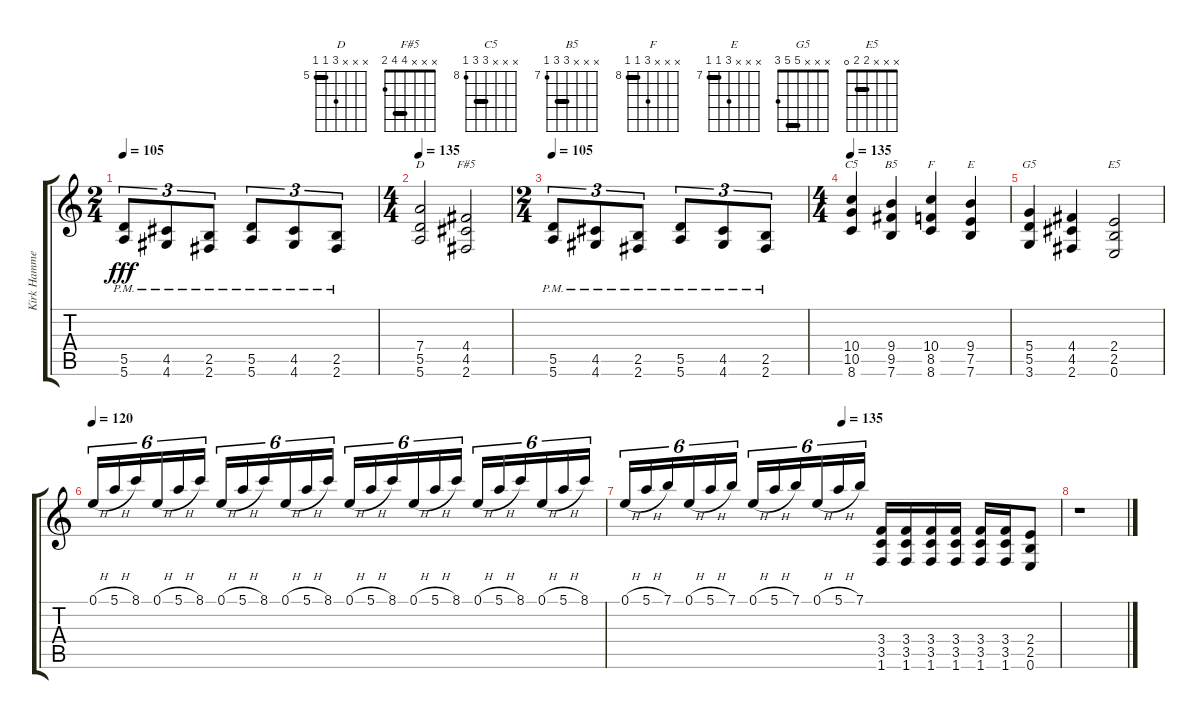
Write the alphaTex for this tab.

\track ("Kirk Hammet" "Kirk Hamme") {instrument distortionguitar}
\staff {score tabs}
\tuning (E4 B3 G3 D3 A2 E2) {hide}
\chord ("D" x x x 7 5 5) {firstfret 5 barre 5}
\chord ("F#5" x x x 4 4 2) {barre 4}
\chord ("C5" x x x 10 10 8) {firstfret 8 barre 10}
\chord ("B5" x x x 9 9 7) {firstfret 7 barre 9}
\chord ("F" x x x 10 8 8) {firstfret 8 barre 8}
\chord ("E" x x x 9 7 7) {firstfret 7 barre 7}
\chord ("G5" x x x 5 5 3) {barre 5}
\chord ("E5" x x x 2 2 0) {barre 2}
\ts (2 4)
\tempo 105
\clef g2
\ks aminor
(5.5{pm} 5.6{pm}).8{tu (3 2) dy fff} (4.5{pm} 4.6{pm}).8{tu (3 2)} (2.5{pm} 2.6{pm}).8{tu (3 2)} (5.5{pm} 5.6{pm}).8{tu (3 2)} (4.5{pm} 4.6{pm}).8{tu (3 2)} (2.5{pm} 2.6{pm}).8{tu (3 2)} |
\ts (4 4)
\tempo 135
(7.4 5.5 5.6).2{ch "D"} (4.4 4.5 2.6).2{ch "F#5"} |
\ts (2 4)
\tempo 105
(5.5{pm} 5.6{pm}).8{tu (3 2)} (4.5{pm} 4.6{pm}).8{tu (3 2)} (2.5{pm} 2.6{pm}).8{tu (3 2)} (5.5{pm} 5.6{pm}).8{tu (3 2)} (4.5{pm} 4.6{pm}).8{tu (3 2)} (2.5{pm} 2.6{pm}).8{tu (3 2)} |
\ts (4 4)
\tempo 135
(10.4 10.5 8.6).4{ch "C5"} (9.4 9.5 7.6).4{ch "B5"} (10.4 8.5 8.6).4{ch "F"} (9.4 7.5 7.6).4{ch "E"} |
(5.4 5.5 3.6).4{ch "G5"} (4.4 4.5 2.6).4 (2.4 2.5 0.6).2{ch "E5"} |
\tempo 120
0.1{h}.16{tu (6 4) beam Up} 5.1{h}.16{tu (6 4) beam Up} 8.1.16{tu (6 4) beam Up} 0.1{h}.16{tu (6 4) beam Up} 5.1{h}.16{tu (6 4) beam Up} 8.1.16{tu (6 4) beam Up} 0.1{h}.16{tu (6 4) beam Up} 5.1{h}.16{tu (6 4) beam Up} 8.1.16{tu (6 4) beam Up} 0.1{h}.16{tu (6 4) beam Up} 5.1{h}.16{tu (6 4) beam Up} 8.1.16{tu (6 4) beam Up} 0.1{h}.16{tu (6 4) beam Up} 5.1{h}.16{tu (6 4) beam Up} 8.1.16{tu (6 4) beam Up} 0.1{h}.16{tu (6 4) beam Up} 5.1{h}.16{tu (6 4) beam Up} 8.1.16{tu (6 4) beam Up} 0.1{h}.16{tu (6 4) beam Up} 5.1{h}.16{tu (6 4) beam Up} 8.1.16{tu (6 4) beam Up} 0.1{h}.16{tu (6 4) beam Up} 5.1{h}.16{tu (6 4) beam Up} 8.1.16{tu (6 4) beam Up} |
\tempo (135 0.5)
0.1{h}.16{tu (6 4) beam Up} 5.1{h}.16{tu (6 4) beam Up} 7.1.16{tu (6 4) beam Up} 0.1{h}.16{tu (6 4) beam Up} 5.1{h}.16{tu (6 4) beam Up} 7.1.16{tu (6 4) beam Up} 0.1{h}.16{tu (6 4) beam Up} 5.1{h}.16{tu (6 4) beam Up} 7.1.16{tu (6 4) beam Up} 0.1{h}.16{tu (6 4) beam Up} 5.1{h}.16{tu (6 4) beam Up} 7.1.16{tu (6 4) beam Up} (3.4 3.5 1.6).16 (3.4 3.5 1.6).16 (3.4 3.5 1.6).16 (3.4 3.5 1.6).16 (3.4 3.5 1.6).16 (3.4 3.5 1.6).16 (2.4 2.5 0.6).8 |
r.1
